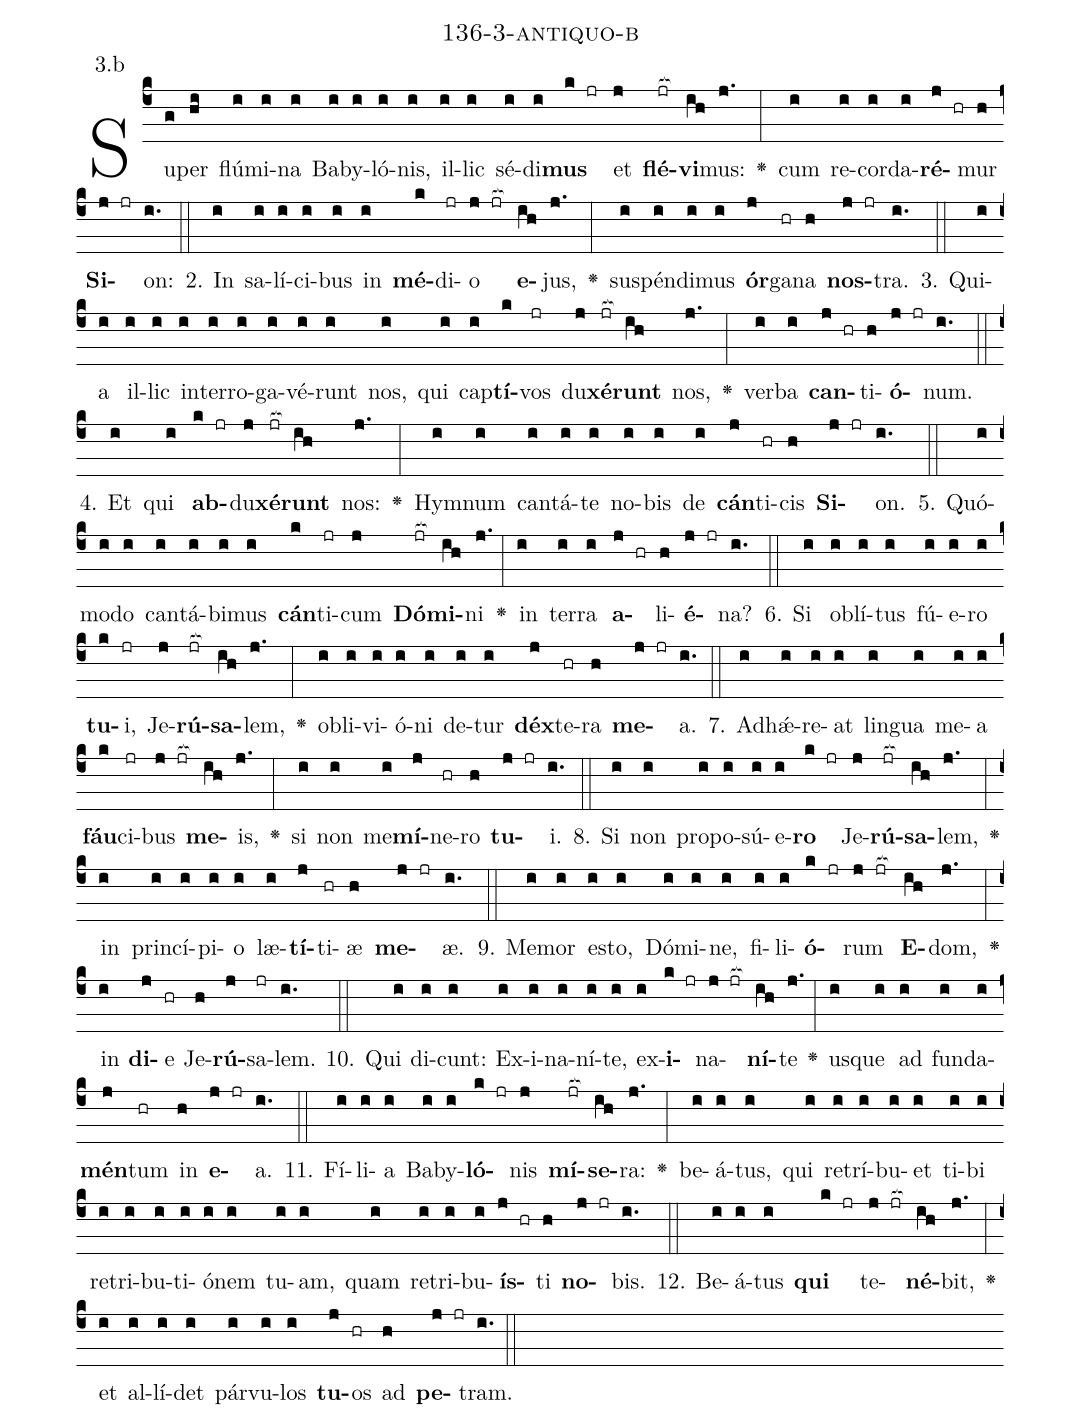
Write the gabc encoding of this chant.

name: 136-3-antiquo-b;
annotation: 3.b;
%%
(c4)Su(g)per(hi) flú(i)mi(i)na(i) Ba(i)by(i)ló(i)nis,(i) il(i)lic(i) sé(i)di(i)<b>mus</b>(k jr) et(j) <b>flé</b>(jr[ocb:1{])<b>vi</b>(ih[ocb:0}])mus:(j.) <v>\greheightstar</v>(:) cum(i) re(i)cor(i)da(i)<b>ré</b>(j hr)mur(h) <b>Si</b>(j jr)on:(i.) (::)
2. In(i) sa(i)lí(i)ci(i)bus(i) in(i) <b>mé</b>(k)di(jr)o(j jr[ocb:1{]) <b>e</b>(ih[ocb:0}])jus,(j.) <v>\greheightstar</v>(:) sus(i)pén(i)di(i)mus(i) <b>ór</b>(j)ga(hr)na(h) <b>nos</b>(j jr)tra.(i.) (::)
3. Qui(i)a(i) il(i)lic(i) in(i)ter(i)ro(i)ga(i)vé(i)runt(i) nos,(i) qui(i) cap(i)<b>tí</b>(k)vos(jr) du(j)<b>xé</b>(jr[ocb:1{])<b>runt</b>(ih[ocb:0}]) nos,(j.) <v>\greheightstar</v>(:) ver(i)ba(i) <b>can</b>(j hr)ti(h)<b>ó</b>(j jr)num.(i.) (::)
4. Et(i) qui(i) <b>ab</b>(k jr)du(j)<b>xé</b>(jr[ocb:1{])<b>runt</b>(ih[ocb:0}]) nos:(j.) <v>\greheightstar</v>(:) Hym(i)num(i) can(i)tá(i)te(i) no(i)bis(i) de(i) <b>cán</b>(j)ti(hr)cis(h) <b>Si</b>(j jr)on.(i.) (::)
5. Quó(i)mo(i)do(i) can(i)tá(i)bi(i)mus(i) <b>cán</b>(k)ti(jr)cum(j) <b>Dó</b>(jr[ocb:1{])<b>mi</b>(ih[ocb:0}])ni(j.) <v>\greheightstar</v>(:) in(i) ter(i)ra(i) <b>a</b>(j hr)li(h)<b>é</b>(j jr)na?(i.) (::)
6. Si(i) ob(i)lí(i)tus(i) fú(i)e(i)ro(i) <b>tu</b>(k)i,(jr) Je(j)<b>rú</b>(jr[ocb:1{])<b>sa</b>(ih[ocb:0}])lem,(j.) <v>\greheightstar</v>(:) ob(i)li(i)vi(i)ó(i)ni(i) de(i)tur(i) <b>déx</b>(j)te(hr)ra(h) <b>me</b>(j jr)a.(i.) (::)
7. Ad(i)hǽ(i)re(i)at(i) lin(i)gua(i) me(i)a(i) <b>fáu</b>(k)ci(jr)bus(j jr[ocb:1{]) <b>me</b>(ih[ocb:0}])is,(j.) <v>\greheightstar</v>(:) si(i) non(i) me(i)<b>mí</b>(j)ne(hr)ro(h) <b>tu</b>(j jr)i.(i.) (::)
8. Si(i) non(i) pro(i)po(i)sú(i)e(i)<b>ro</b>(k jr) Je(j)<b>rú</b>(jr[ocb:1{])<b>sa</b>(ih[ocb:0}])lem,(j.) <v>\greheightstar</v>(:) in(i) prin(i)cí(i)pi(i)o(i) læ(i)<b>tí</b>(j)ti(hr)æ(h) <b>me</b>(j jr)æ.(i.) (::)
9. Me(i)mor(i) es(i)to,(i) Dó(i)mi(i)ne,(i) fi(i)li(i)<b>ó</b>(k jr)rum(j jr[ocb:1{]) <b>E</b>(ih[ocb:0}])dom,(j.) <v>\greheightstar</v>(:) in(i) <b>di</b>(j)e(hr) Je(h)<b>rú</b>(j)sa(jr)lem.(i.) (::)
10. Qui(i) di(i)cunt:(i) Ex(i)i(i)na(i)ní(i)te,(i) ex(i)<b>i</b>(k jr)na(j jr[ocb:1{])<b>ní</b>(ih[ocb:0}])te(j.) <v>\greheightstar</v>(:) us(i)que(i) ad(i) fun(i)da(i)<b>mén</b>(j)tum(hr) in(h) <b>e</b>(j jr)a.(i.) (::)
11. Fí(i)li(i)a(i) Ba(i)by(i)<b>ló</b>(k jr)nis(j) <b>mí</b>(jr[ocb:1{])<b>se</b>(ih[ocb:0}])ra:(j.) <v>\greheightstar</v>(:) be(i)á(i)tus,(i) qui(i) re(i)trí(i)bu(i)et(i) ti(i)bi(i) re(i)tri(i)bu(i)ti(i)ó(i)nem(i) tu(i)am,(i) quam(i) re(i)tri(i)bu(i)<b>ís</b>(j hr)ti(h) <b>no</b>(j jr)bis.(i.) (::)
12. Be(i)á(i)tus(i) <b>qui</b>(k jr) te(j jr[ocb:1{])<b>né</b>(ih[ocb:0}])bit,(j.) <v>\greheightstar</v>(:) et(i) al(i)lí(i)det(i) pár(i)vu(i)los(i) <b>tu</b>(j)os(hr) ad(h) <b>pe</b>(j jr)tram.(i.) (::)
